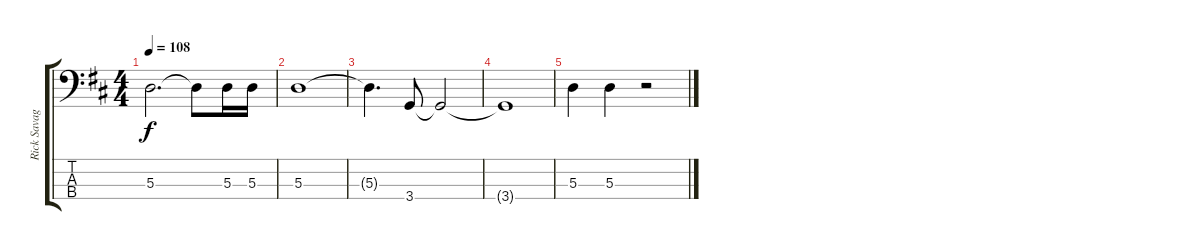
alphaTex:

\track ("Rick Savage" "Rick Savag") {instrument electricbasspick}
\staff {score tabs}
\tuning (G2 D2 A1 E1) {hide}
\ts (4 4)
\tempo 108
\clef f4
\ks d
5.3{t}.2{d dy f} 5.3{t}.8 5.3.16 5.3.16 |
5.3.1 |
5.3{t}.4{d} 3.4.8 3.4{t}.2 |
3.4{t}.1 |
5.3.4 5.3.4 r.2
